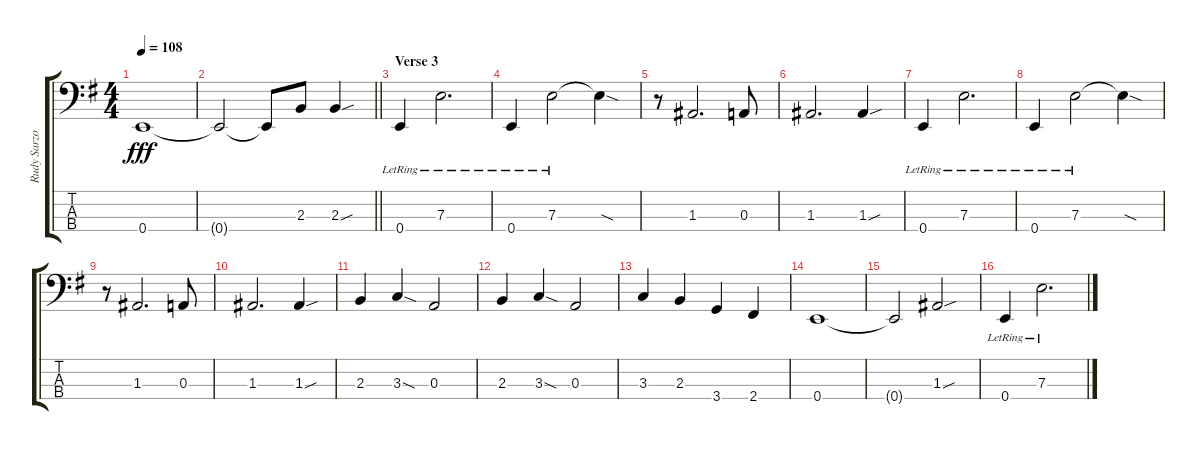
\track ("Rudy Sarzo" "Rudy Sarzo") {instrument electricbassfinger}
\staff {score tabs}
\tuning (G2 D2 A1 E1) {hide}
\ts (4 4)
\tempo 108
\clef f4
\ks g
0.4.1{dy fff} |
\barLineRight lightlight
0.4{t}.2 0.4{t}.8 2.3.8 2.3{sou}.4 |
\section ("" "Verse 3")
0.4{lr}.4 7.3{lr}.2{d} |
0.4{lr}.4 7.3{lr}.2 7.3{sod t}.4 |
r.8 1.3.2{d} 0.3.8 |
1.3.2{d} 1.3{sou}.4 |
0.4{lr}.4 7.3{lr}.2{d} |
0.4{lr}.4 7.3{lr}.2 7.3{sod t}.4 |
r.8 1.3.2{d} 0.3.8 |
1.3.2{d} 1.3{sou}.4 |
2.3.4 3.3{sod}.4 0.3.2 |
2.3.4 3.3{sod}.4 0.3.2 |
3.3.4 2.3.4 3.4.4 2.4.4 |
0.4.1 |
0.4{t}.2 1.3{sou}.2 |
0.4{lr}.4 7.3{lr}.2{d}
